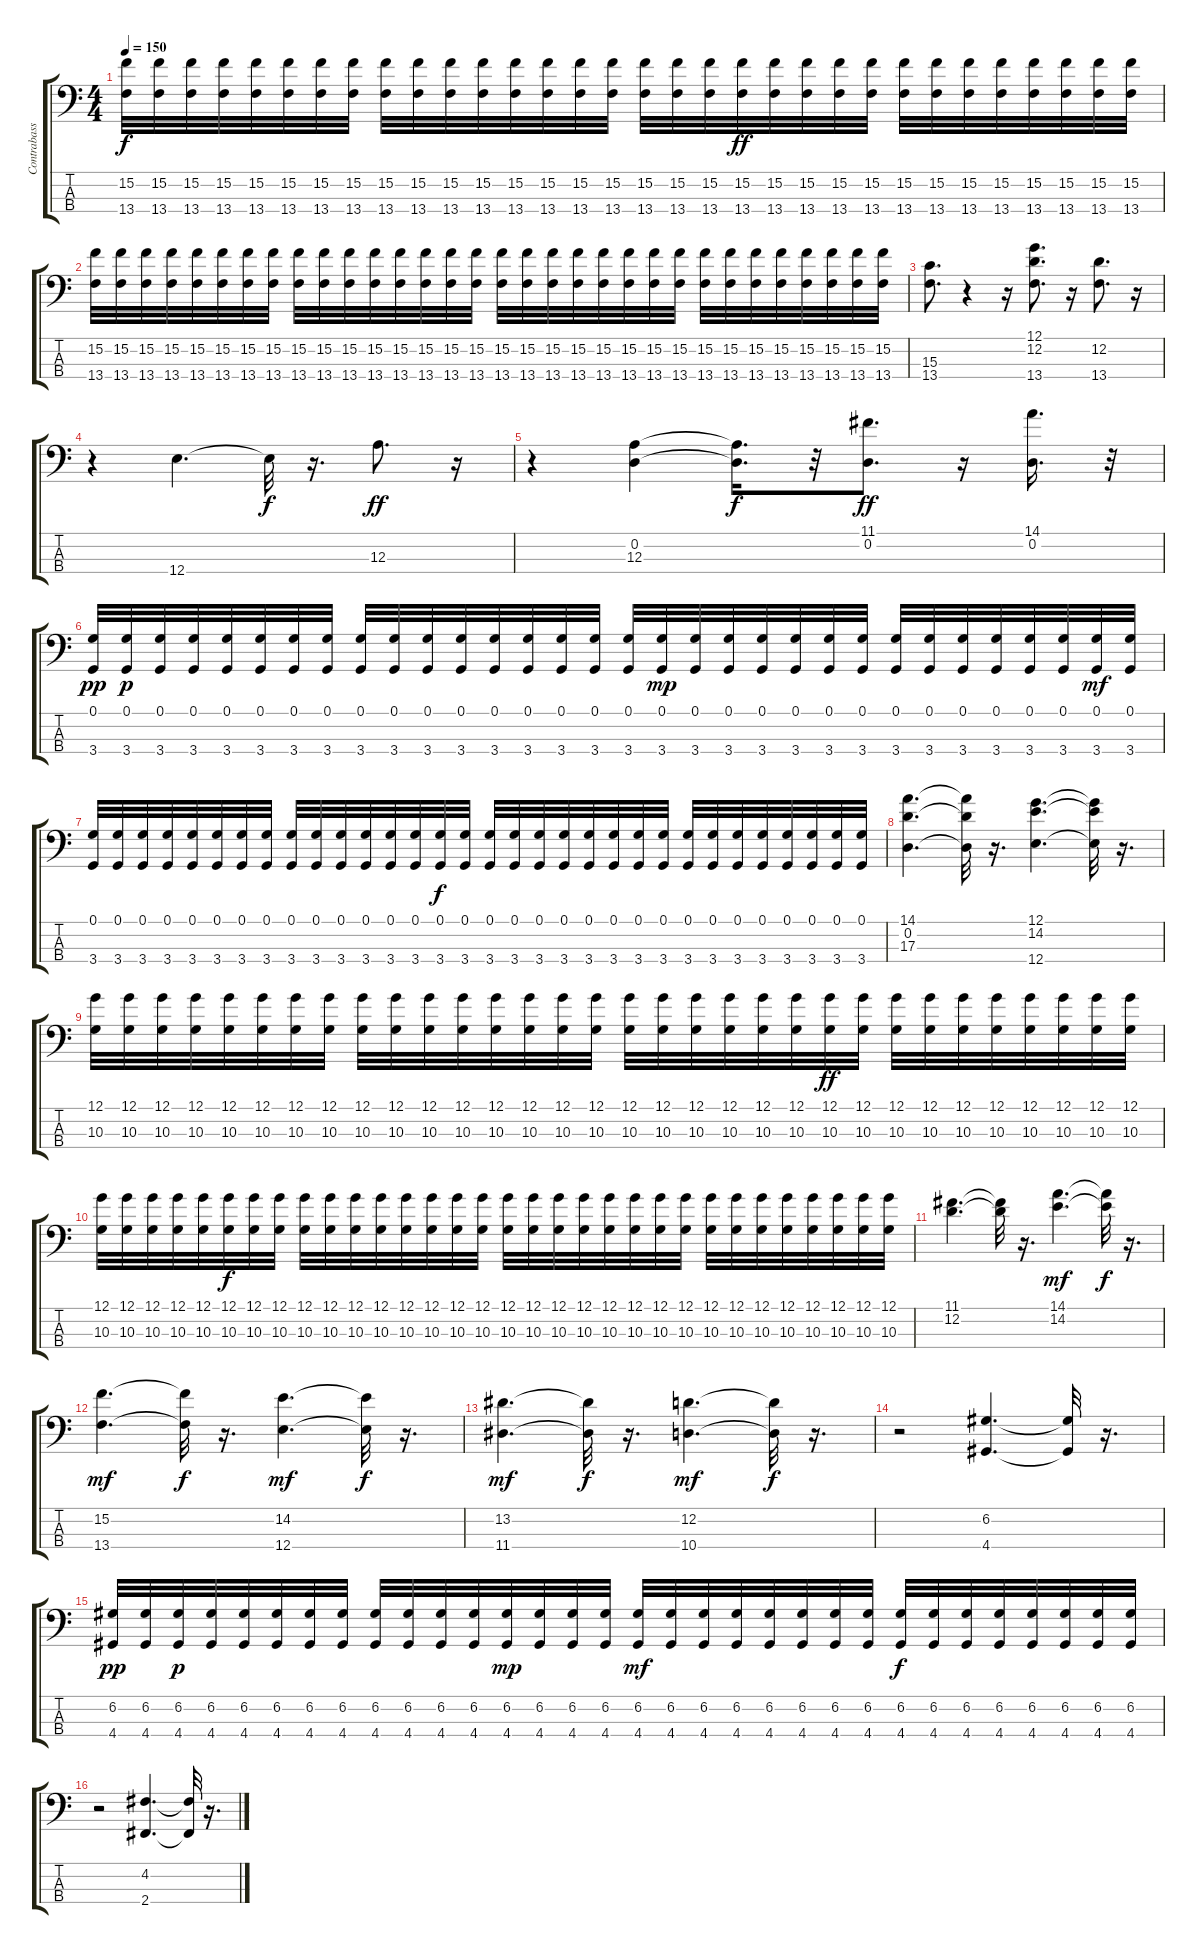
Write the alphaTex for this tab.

\track ("Contrabass" "Contrabass") {instrument electricbassfinger}
\staff {score tabs}
\tuning (G2 D2 A1 E1) {hide}
\ts (4 4)
\tempo 150
\clef f4
\ks c
(15.2 13.4).32{dy f} (15.2 13.4).32 (15.2 13.4).32 (15.2 13.4).32 (15.2 13.4).32 (15.2 13.4).32 (15.2 13.4).32 (15.2 13.4).32 (15.2 13.4).32 (15.2 13.4).32 (15.2 13.4).32 (15.2 13.4).32 (15.2 13.4).32 (15.2 13.4).32 (15.2 13.4).32 (15.2 13.4).32 (15.2 13.4).32 (15.2 13.4).32 (15.2 13.4).32 (15.2 13.4).32{dy ff} (15.2 13.4).32 (15.2 13.4).32 (15.2 13.4).32 (15.2 13.4).32 (15.2 13.4).32 (15.2 13.4).32 (15.2 13.4).32 (15.2 13.4).32 (15.2 13.4).32 (15.2 13.4).32 (15.2 13.4).32 (15.2 13.4).32 |
(15.2 13.4).32 (15.2 13.4).32 (15.2 13.4).32 (15.2 13.4).32 (15.2 13.4).32 (15.2 13.4).32 (15.2 13.4).32 (15.2 13.4).32 (15.2 13.4).32 (15.2 13.4).32 (15.2 13.4).32 (15.2 13.4).32 (15.2 13.4).32 (15.2 13.4).32 (15.2 13.4).32 (15.2 13.4).32 (15.2 13.4).32 (15.2 13.4).32 (15.2 13.4).32 (15.2 13.4).32 (15.2 13.4).32 (15.2 13.4).32 (15.2 13.4).32 (15.2 13.4).32 (15.2 13.4).32 (15.2 13.4).32 (15.2 13.4).32 (15.2 13.4).32 (15.2 13.4).32 (15.2 13.4).32 (15.2 13.4).32 (15.2 13.4).32 |
(15.3 13.4).8{d} r.4 r.16 (12.1 12.2 13.4).8{d} r.16 (12.2 13.4).8{d} r.16 |
r.4 12.4.4{d} 12.4{t}.32{dy f} r.16{d} 12.3.8{d dy ff} r.16 |
r.4 (0.2 12.3).4 (0.2{t} 12.3{t}).16{d dy f} r.32 (11.1 0.2).8{d dy ff} r.16 (14.1 0.2).16{d} r.32 |
(0.1 3.4).32{dy pp} (0.1 3.4).32{dy p} (0.1 3.4).32 (0.1 3.4).32 (0.1 3.4).32 (0.1 3.4).32 (0.1 3.4).32 (0.1 3.4).32 (0.1 3.4).32 (0.1 3.4).32 (0.1 3.4).32 (0.1 3.4).32 (0.1 3.4).32 (0.1 3.4).32 (0.1 3.4).32 (0.1 3.4).32 (0.1 3.4).32 (0.1 3.4).32{dy mp} (0.1 3.4).32 (0.1 3.4).32 (0.1 3.4).32 (0.1 3.4).32 (0.1 3.4).32 (0.1 3.4).32 (0.1 3.4).32 (0.1 3.4).32 (0.1 3.4).32 (0.1 3.4).32 (0.1 3.4).32 (0.1 3.4).32 (0.1 3.4).32{dy mf} (0.1 3.4).32 |
(0.1 3.4).32 (0.1 3.4).32 (0.1 3.4).32 (0.1 3.4).32 (0.1 3.4).32 (0.1 3.4).32 (0.1 3.4).32 (0.1 3.4).32 (0.1 3.4).32 (0.1 3.4).32 (0.1 3.4).32 (0.1 3.4).32 (0.1 3.4).32 (0.1 3.4).32 (0.1 3.4).32{dy f} (0.1 3.4).32 (0.1 3.4).32 (0.1 3.4).32 (0.1 3.4).32 (0.1 3.4).32 (0.1 3.4).32 (0.1 3.4).32 (0.1 3.4).32 (0.1 3.4).32 (0.1 3.4).32 (0.1 3.4).32 (0.1 3.4).32 (0.1 3.4).32 (0.1 3.4).32 (0.1 3.4).32 (0.1 3.4).32 (0.1 3.4).32 |
(14.1 0.2 17.3).4{d} (14.1{t} 0.2{t} 17.3{t}).32 r.16{d} (12.1 14.2 12.4).4{d} (12.1{t} 14.2{t} 12.4{t}).32 r.16{d} |
(12.1 10.3).32 (12.1 10.3).32 (12.1 10.3).32 (12.1 10.3).32 (12.1 10.3).32 (12.1 10.3).32 (12.1 10.3).32 (12.1 10.3).32 (12.1 10.3).32 (12.1 10.3).32 (12.1 10.3).32 (12.1 10.3).32 (12.1 10.3).32 (12.1 10.3).32 (12.1 10.3).32 (12.1 10.3).32 (12.1 10.3).32 (12.1 10.3).32 (12.1 10.3).32 (12.1 10.3).32 (12.1 10.3).32 (12.1 10.3).32 (12.1 10.3).32{dy ff} (12.1 10.3).32 (12.1 10.3).32 (12.1 10.3).32 (12.1 10.3).32 (12.1 10.3).32 (12.1 10.3).32 (12.1 10.3).32 (12.1 10.3).32 (12.1 10.3).32 |
(12.1 10.3).32 (12.1 10.3).32 (12.1 10.3).32 (12.1 10.3).32 (12.1 10.3).32 (12.1 10.3).32{dy f} (12.1 10.3).32 (12.1 10.3).32 (12.1 10.3).32 (12.1 10.3).32 (12.1 10.3).32 (12.1 10.3).32 (12.1 10.3).32 (12.1 10.3).32 (12.1 10.3).32 (12.1 10.3).32 (12.1 10.3).32 (12.1 10.3).32 (12.1 10.3).32 (12.1 10.3).32 (12.1 10.3).32 (12.1 10.3).32 (12.1 10.3).32 (12.1 10.3).32 (12.1 10.3).32 (12.1 10.3).32 (12.1 10.3).32 (12.1 10.3).32 (12.1 10.3).32 (12.1 10.3).32 (12.1 10.3).32 (12.1 10.3).32 |
(11.1 12.2).4{d} (11.1{t} 12.2{t}).32 r.16{d} (14.1 14.2).4{d dy mf} (14.1{t} 14.2{t}).32{dy f} r.16{d} |
(15.2 13.4).4{d dy mf} (15.2{t} 13.4{t}).32{dy f} r.16{d} (14.2 12.4).4{d dy mf} (14.2{t} 12.4{t}).32{dy f} r.16{d} |
(13.2 11.4).4{d dy mf} (13.2{t} 11.4{t}).32{dy f} r.16{d} (12.2 10.4).4{d dy mf} (12.2{t} 10.4{t}).32{dy f} r.16{d} |
r.2 (6.2 4.4).4{d} (6.2{t} 4.4{t}).32 r.16{d} |
(6.2 4.4).32{dy pp} (6.2 4.4).32 (6.2 4.4).32{dy p} (6.2 4.4).32 (6.2 4.4).32 (6.2 4.4).32 (6.2 4.4).32 (6.2 4.4).32 (6.2 4.4).32 (6.2 4.4).32 (6.2 4.4).32 (6.2 4.4).32 (6.2 4.4).32{dy mp} (6.2 4.4).32 (6.2 4.4).32 (6.2 4.4).32 (6.2 4.4).32{dy mf} (6.2 4.4).32 (6.2 4.4).32 (6.2 4.4).32 (6.2 4.4).32 (6.2 4.4).32 (6.2 4.4).32 (6.2 4.4).32 (6.2 4.4).32{dy f} (6.2 4.4).32 (6.2 4.4).32 (6.2 4.4).32 (6.2 4.4).32 (6.2 4.4).32 (6.2 4.4).32 (6.2 4.4).32 |
r.2 (4.2 2.4).4{d} (4.2{t} 2.4{t}).32 r.16{d}
